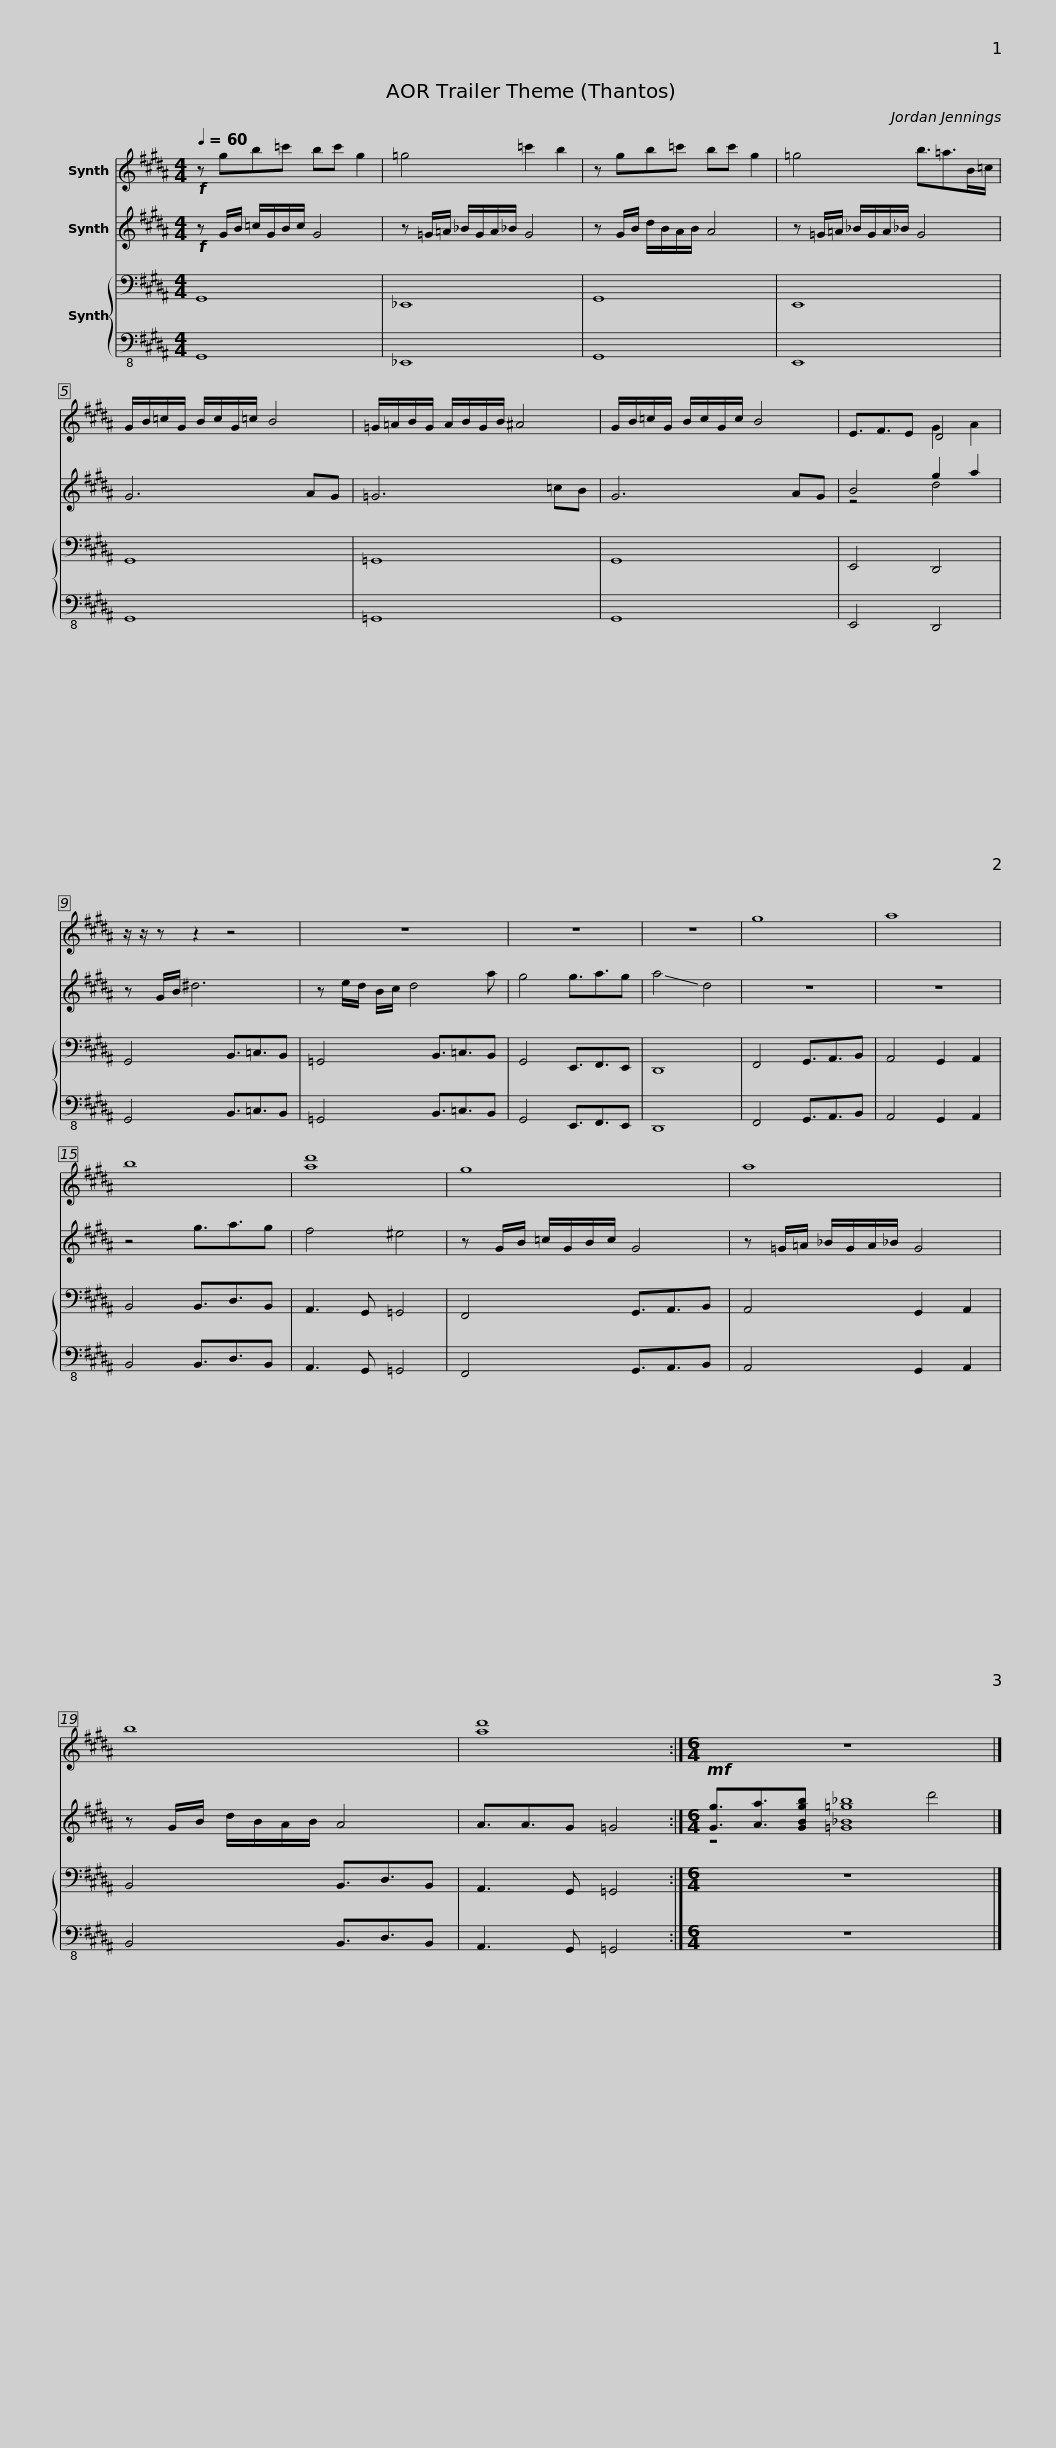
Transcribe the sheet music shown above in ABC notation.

X:1
%%score ( 1 2 ) ( 3 4 ) { 5 | 6 }
L:1/8
Q:1/4=60
M:4/4
I:linebreak $
K:B
V:1 treble
V:2 treble
V:3 treble
V:4 treble
V:5 bass
V:6 bass-8
V:1
!f! z gb=c' bc' g2 | =g4 =c'2 b2 | z gb=c' bc' g2 |$ =g4 b3/2=a>B=c/ | G/B/=c/G/ B/c/G/=c/ B4 | %5
 =G/=A/B/G/ A/B/G/B/ ^A4 |$ G/B/=c/G/ B/c/G/c/ B4 | E3/2F3/2E D4 | z/ z/ z z2 z4 | z8 |$ %10
 z8 | z8 | g8 | a8 | b8 | %15
 [ad']8 | g8 |$ a8 | b8 | [ad']8 :| %20
[M:6/4] z12 |] %21
V:2
 x8 | x8 | x8 |$ x8 | x8 | %5
 x8 |$ x8 | x4 G2 A2 | x8 | x8 |$ %10
 x8 | x8 | x8 | x8 | x8 | %15
 x8 | x8 |$ x8 | x8 | x8 :| %20
[M:6/4] x12 |] %21
V:3
!f! z G/B/ =c/G/B/c/ G4 | z =G/=A/ _B/G/A/_B/ G4 | z G/B/ d/B/A/B/ A4 |$ z =G/=A/ _B/G/A/_B/ G4 | G6 AG | %5
 =G6 =cB |$ G6 AG | B4 g2 a2 | z G/B/ ^d6 | z e/d/ B/c/ d4 a |$ %10
 g4 g3/2a3/2g | !-(!a4 !-)!d4 | z8 | z8 | z4 g3/2a3/2g | %15
 f4 ^e4 | z G/B/ =c/G/B/c/ G4 |$ z =G/=A/ _B/G/A/_B/ G4 | z G/B/ d/B/A/B/ A4 | A3/2A3/2G =G4 :| %20
[M:6/4]!mf! [Gg]3/2[Aa]3/2[GBgb] [=G_B=g_b]8 |] %21
V:4
 x8 | x8 | x8 |$ x8 | x8 | %5
 x8 |$ x8 | z4 d4 | x8 | x8 |$ %10
 x8 | x8 | x8 | x8 | x8 | %15
 x8 | x8 |$ x8 | x8 | x8 :| %20
[M:6/4] z8 d'4 |] %21
V:5
 G,,8 | _E,,8 | G,,8 |$ E,,8 | G,,8 | %5
 =G,,8 |$ G,,8 | E,,4 D,,4 | G,,4 B,,3/2=C,3/2B,, | =G,,4 B,,3/2=C,3/2B,, |$ %10
 G,,4 E,,3/2F,,3/2E,, | D,,8 | F,,4 G,,3/2A,,3/2B,, | A,,4 G,,2 A,,2 | B,,4 B,,3/2D,3/2B,, | %15
 A,,3 G,, =G,,4 | F,,4 G,,3/2A,,3/2B,, |$ A,,4 G,,2 A,,2 | B,,4 B,,3/2D,3/2B,, | A,,3 G,, =G,,4 :| %20
[M:6/4] z12 |] %21
V:6
 G,,8 | _E,,8 | G,,8 |$ E,,8 | G,,8 | %5
 =G,,8 |$ G,,8 | E,,4 D,,4 | G,,4 B,,3/2=C,3/2B,, | =G,,4 B,,3/2=C,3/2B,, |$ %10
 G,,4 E,,3/2F,,3/2E,, | D,,8 | F,,4 G,,3/2A,,3/2B,, | A,,4 G,,2 A,,2 | B,,4 B,,3/2D,3/2B,, | %15
 A,,3 G,, =G,,4 | F,,4 G,,3/2A,,3/2B,, |$ A,,4 G,,2 A,,2 | B,,4 B,,3/2D,3/2B,, | A,,3 G,, =G,,4 :| %20
[M:6/4] z12 |] %21
